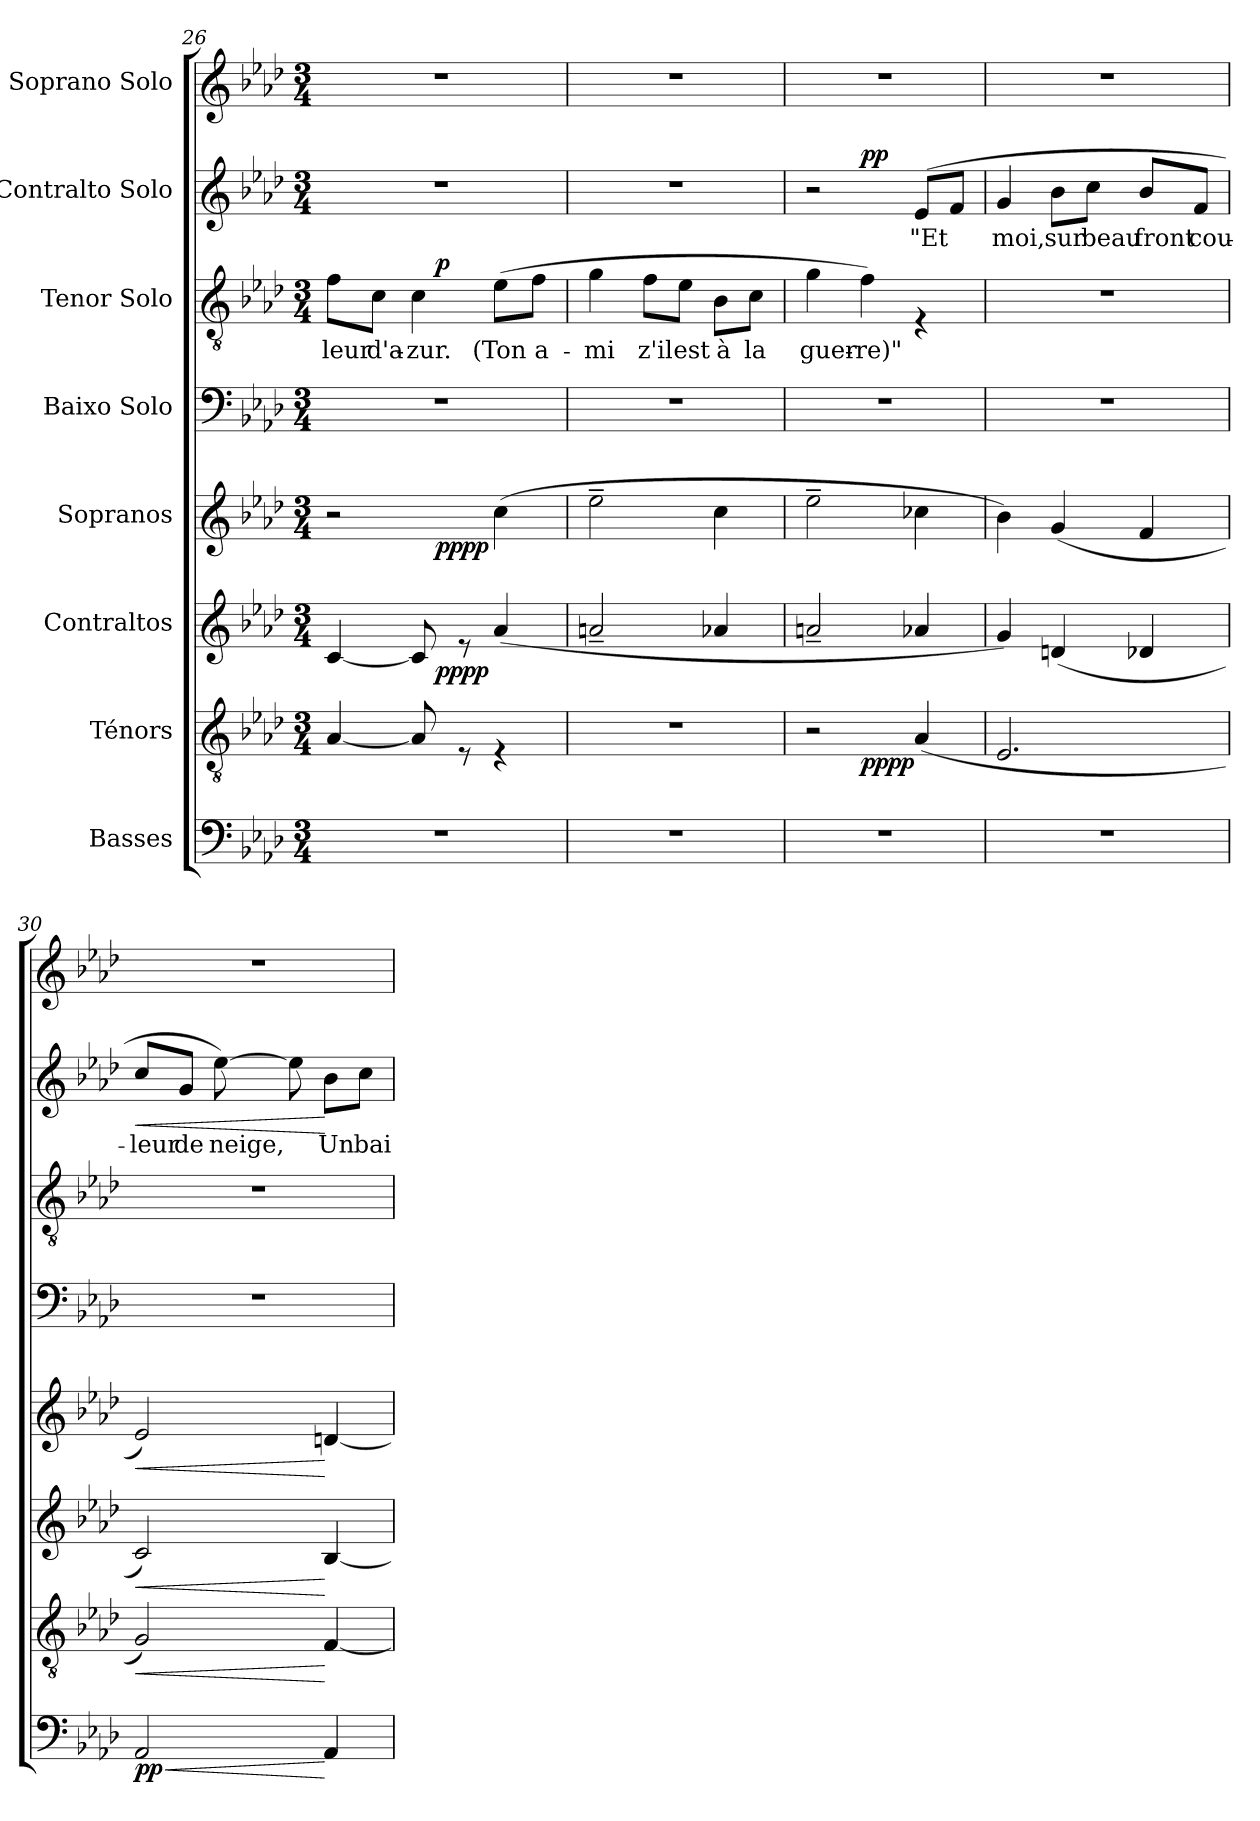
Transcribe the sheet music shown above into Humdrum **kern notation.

**kern	**dynam	**kern	**dynam	**kern	**dynam	**kern	**dynam	**kern	**kern	**text	**dynam	**kern	**text	**dynam	**kern
*part8	*part8	*part7	*part7	*part6	*part6	*part5	*part5	*part4	*part3	*part3	*part3	*part2	*part2	*part2	*part1
*staff8	*staff8	*staff7	*staff7	*staff6	*staff6	*staff5	*staff5	*staff4	*staff3	*staff3	*staff3	*staff2	*staff2	*staff2	*staff1
*I"Basses	*	*I"Ténors	*	*I"Contraltos	*	*I"Sopranos	*	*I"Baixo Solo	*I"Tenor Solo	*	*	*I"Contralto Solo	*	*	*I"Soprano Solo
*clefF4	*	*clefGv2	*	*clefG2	*	*clefG2	*	*clefF4	*clefGv2	*	*	*clefG2	*	*	*clefG2
*k[b-e-a-d-]	*	*k[b-e-a-d-]	*	*k[b-e-a-d-]	*	*k[b-e-a-d-]	*	*k[b-e-a-d-]	*k[b-e-a-d-]	*	*	*k[b-e-a-d-]	*	*	*k[b-e-a-d-]
*A-:	*	*A-:	*	*A-:	*	*A-:	*	*A-:	*A-:	*	*	*A-:	*	*	*A-:
*M3/4	*	*M3/4	*	*M3/4	*	*M3/4	*	*M3/4	*M3/4	*	*	*M3/4	*	*	*M3/4
=26	=26	=26	=26	=26	=26	=26	=26	=26	=26	=26	=26	=26	=26	=26	=26
!	!	!	!	!	!	!	!	!	!	!LO:LY:b	!	!	!	!	!
*	*	*	*	*^	*	*^	*	*	*^	*	*	*	*	*	*
2.r	.	[<4A-/	.	[<4c/	4ryy	.	2r	4ryy	.	2.r	8f\L	4ryy	-leur	.	2.r	.	.	2.r
!	!	!	!	!	!	!	!	!	!	!	!	!	!LO:LY:b	!	!	!	!	!
.	.	.	.	.	.	.	.	.	.	.	8c\J	.	d'a-	.	.	.	.	.
!	!	!	!	!	!	!	!	!	!	!	!	!	!LO:LY:b	!	!	!	!	!
.	.	8A-/]	.	8c/]	16ryy	.	.	16ryy	.	.	4c\	16ryy	-zur.	.	.	.	.	.
!	!	!	!	!	!	!LO:DY:b	!	!	!	!	!	!	!	!	!	!	!	!
!	!	!	!	!	!	!LO:DY:n=1:b	!	!	!LO:DY:b	!	!	!	!	!	!	!	!	!
!	!	!	!	!	!	!	!	!	!LO:DY:n=1:b	!	!	!	!	!LO:DY:a	!	!	!	!
.	.	.	.	.	4..ryy	pp pp	.	4..ryy	pp pp	.	.	4..ryy	.	p	.	.	.	.
.	.	8rE	.	8re	.	.	.	.	.	.	.	.	.	.	.	.	.	.
!	!	!	!	!	!	!	!	!	!	!	!	!	!LO:LY:b	!	!	!	!	!
.	.	4rE	.	(<4a-/	.	.	(>4cc\	.	.	.	(>8e-\L	.	(Ton	.	.	.	.	.
!	!	!	!	!	!	!	!	!	!	!	!	!	!LO:LY:b	!	!	!	!	!
.	.	.	.	.	.	.	.	.	.	.	8f\J	.	a-	.	.	.	.	.
=27	=27	=27	=27	=27	=27	=27	=27	=27	=27	=27	=27	=27	=27	=27	=27	=27	=27	=27
!	!	!	!	!	!	!	!	!	!	!	!	!	!LO:LY:b	!	!	!	!	!
*	*	*	*	*v	*v	*	*	*	*	*	*v	*v	*	*	*	*	*	*
*	*	*	*	*	*	*v	*v	*	*	*	*	*	*	*	*	*
2.r	.	2.r	.	2an~</	.	2ee-~>\	.	2.r	4g\	-mi	.	2.r	.	.	2.r
!	!	!	!	!	!	!	!	!	!	!LO:LY:b	!	!	!	!	!
.	.	.	.	.	.	.	.	.	8f\L	z'il	.	.	.	.	.
!	!	!	!	!	!	!	!	!	!	!LO:LY:b	!	!	!	!	!
.	.	.	.	.	.	.	.	.	8e-\J	est	.	.	.	.	.
!	!	!	!	!	!	!	!	!	!	!LO:LY:b	!	!	!	!	!
.	.	.	.	4a-X/	.	4cc\	.	.	8B-\L	à	.	.	.	.	.
!	!	!	!	!	!	!	!	!	!	!LO:LY:b	!	!	!	!	!
.	.	.	.	.	.	.	.	.	8c\J	la	.	.	.	.	.
=28	=28	=28	=28	=28	=28	=28	=28	=28	=28	=28	=28	=28	=28	=28	=28
!	!	!	!	!	!	!	!	!	!	!LO:LY:b	!	!	!	!	!
*	*	*^	*	*	*	*	*	*	*	*	*	*^	*	*	*
2.r	.	2r	4ryy	.	2an~</	.	2ee-~>\	.	2.r	4g\	guer-	.	2r	4ryy	.	.	2.r
!	!	!	!	!LO:DY:b	!	!	!	!	!	!	!LO:LY:b	!	!	!	!	!	!
!	!	!	!	!LO:DY:n=1:b	!	!	!	!	!	!	!	!	!	!	!	!LO:DY:a	!
!	!	!	!	!	!	!	!	!	!	!	!	!	!	!	!	!LO:DY:n=1:a	!
.	.	.	2ryy	pp pp	.	.	.	.	.	4f\)	-re)"	.	.	2ryy	.	p p	.
!	!	!	!	!	!	!	!	!	!	!	!	!	!	!	!LO:LY:b	!	!
.	.	(<4A-/	.	.	4a-X/	.	4cc-X\	.	.	4rE	.	.	(<8e-/L	.	"Et	.	.
.	.	.	.	.	.	.	.	.	.	.	.	.	8f/J	.	.	.	.
!!LO:LB:g=z
=29	=29	=29	=29	=29	=29	=29	=29	=29	=29	=29	=29	=29	=29	=29	=29	=29	=29
!	!	!	!	!	!	!	!	!	!	!	!	!	!	!	!LO:LY:b	!	!
*	*	*v	*v	*	*	*	*	*	*	*	*	*	*v	*v	*	*	*
2.r	.	2.E-/	.	4g/)	.	4b-\)	.	2.r	2.r	.	.	4g/	moi,	.	2.r
!	!	!	!	!	!	!	!	!	!	!	!	!	!LO:LY:b	!	!
.	.	.	.	(<4dn/	.	(<4g/	.	.	.	.	.	8b-\L	sur	.	.
!	!	!	!	!	!	!	!	!	!	!	!	!	!LO:LY:b	!	!
.	.	.	.	.	.	.	.	.	.	.	.	8cc\J	beau	.	.
!	!	!	!	!	!	!	!	!	!	!	!	!	!LO:LY:b	!	!
.	.	.	.	4d-X/	.	4f/	.	.	.	.	.	8b-/L	front	.	.
!	!	!	!	!	!	!	!	!	!	!	!	!	!LO:LY:b	!	!
.	.	.	.	.	.	.	.	.	.	.	.	8f/J	cou-	.	.
=30	=30	=30	=30	=30	=30	=30	=30	=30	=30	=30	=30	=30	=30	=30	=30
!	!LO:HP:b	!	!LO:HP:b	!	!LO:HP:b	!	!LO:HP:b	!	!	!	!	!	!LO:LY:b	!LO:HP:b	!
!	!LO:DY:n=1:b	!	!	!	!	!	!	!	!	!	!	!	!	!	!
2AA-/	< pp	2G/)	<	2c/)	<	2e-/)	<	2.r	2.r	.	.	8cc/L	-leur	<	2.r
!	!	!	!	!	!	!	!	!	!	!	!	!	!LO:LY:b	!	!
.	.	.	.	.	.	.	.	.	.	.	.	8g/J	de	.	.
!	!	!	!	!	!	!	!	!	!	!	!	!	!LO:LY:b	!	!
.	.	.	.	.	.	.	.	.	.	.	.	[>8ee-\)	neige,	.	.
.	.	.	.	.	.	.	.	.	.	.	.	8ee-\]	.	.	.
!	!	!	!	!	!	!	!	!	!	!	!	!	!LO:LY:b	!	!
4AA-/	[	[<4F/	[	[<4B-/	[	[<4dn/	[	.	.	.	.	8b-\L	Un	[	.
!	!	!	!	!	!	!	!	!	!	!	!	!	!LO:LY:b	!	!
.	.	.	.	.	.	.	.	.	.	.	.	8cc\J	bai-	.	.
=	=	=	=	=	=	=	=	=	=	=	=	=	=	=	=
*-	*-	*-	*-	*-	*-	*-	*-	*-	*-	*-	*-	*-	*-	*-	*-
